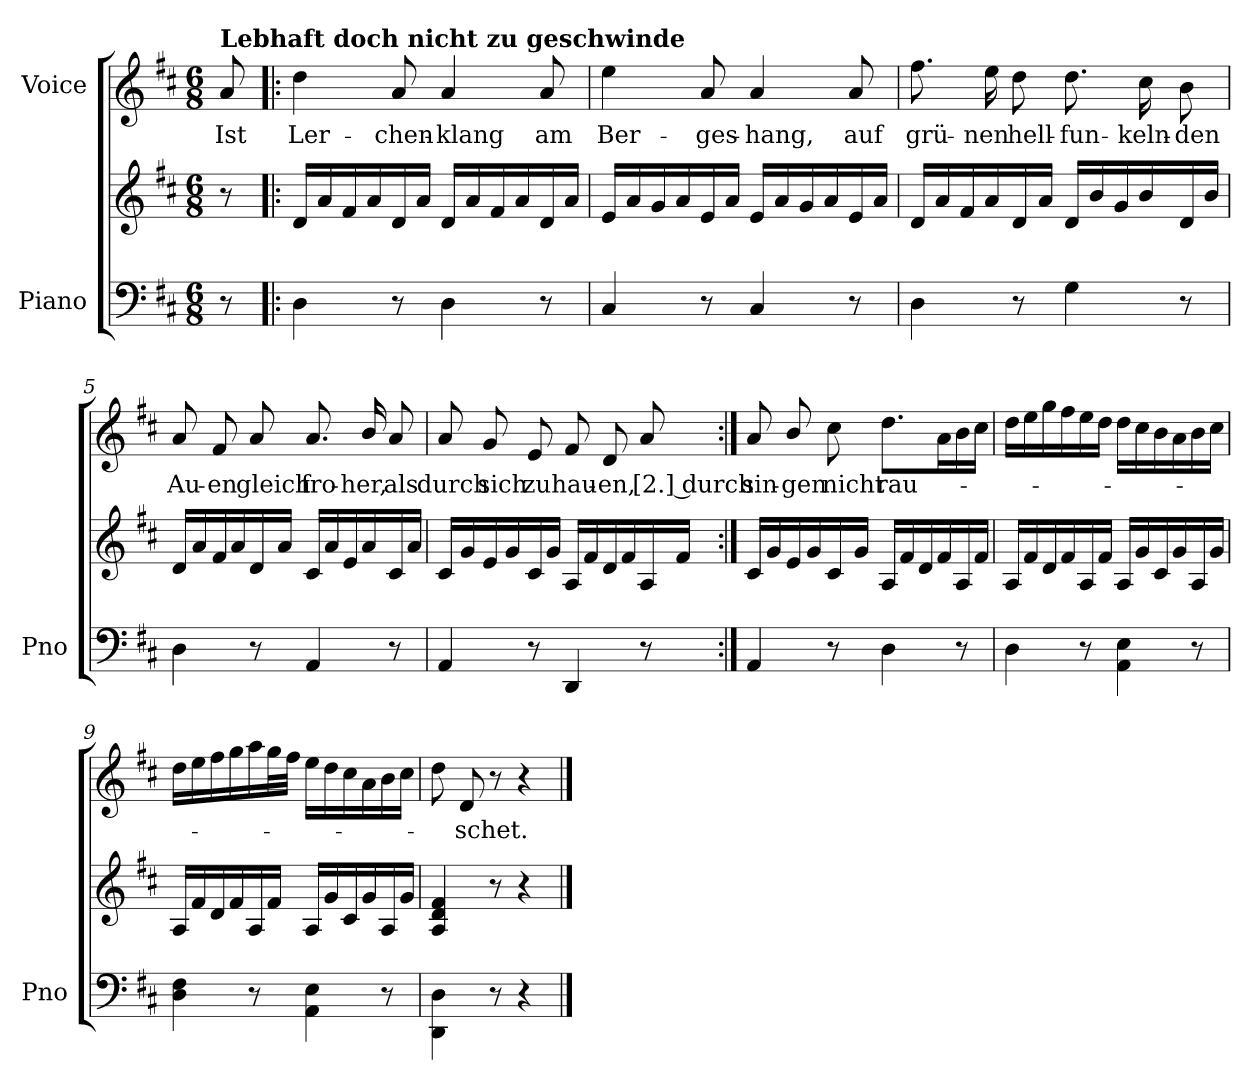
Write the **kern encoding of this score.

**kern	**kern	**kern	**text
*part2	*part2	*part1	*part1
*staff3	*staff2	*staff1	*staff1
*I"Piano	*	*I"Voice	*
*I'Pno	*	*	*
*clefF4	*clefG2	*clefG2	*
*k[f#c#]	*k[f#c#]	*k[f#c#]	*
*M6/8	*M6/8	*M6/8	*
=1	=1	=1	=1
!	!	!LO:TX:a:B:t=Lebhaft doch nicht zu geschwinde	!
!	!	!	!LO:LY:b
8r	8r	8a/	Ist
=2!|:	=2!|:	=2!|:	=2!|:
!	!	!	!LO:LY:b
4D\	16d/LL	4dd\	Ler-
.	16a/	.	.
.	16f#/	.	.
.	16a/	.	.
!	!	!	!LO:LY:b
8r	16d/	8a/	-chen-
.	16a/JJ	.	.
!	!	!	!LO:LY:b
4D\	16d/LL	4a/	-klang
.	16a/	.	.
.	16f#/	.	.
.	16a/	.	.
!	!	!	!LO:LY:b
8r	16d/	8a/	am
.	16a/JJ	.	.
=3	=3	=3	=3
!	!	!	!LO:LY:b
4C#/	16e/LL	4ee\	Ber-
.	16a/	.	.
.	16g/	.	.
.	16a/	.	.
!	!	!	!LO:LY:b
8r	16e/	8a/	-ges-
.	16a/JJ	.	.
!	!	!	!LO:LY:b
4C#/	16e/LL	4a/	-hang,
.	16a/	.	.
.	16g/	.	.
.	16a/	.	.
!	!	!	!LO:LY:b
8r	16e/	8a/	auf
.	16a/JJ	.	.
!!LO:LB:g=z
=4	=4	=4	=4
!	!	!	!LO:LY:b
4D\	16d/LL	8.ff#\	grü-
.	16a/	.	.
.	16f#/	.	.
!	!	!	!LO:LY:b
.	16a/	16ee\	-nen
!	!	!	!LO:LY:b
8r	16d/	8dd\	hell-
.	16a/JJ	.	.
!	!	!	!LO:LY:b
4G\	16d/LL	8.dd\	-fun-
.	16b/	.	.
.	16g/	.	.
!	!	!	!LO:LY:b
.	16b/	16cc#\	-keln-
!	!	!	!LO:LY:b
8r	16d/	8b\	-den
.	16b/JJ	.	.
!!LO:LB:g=z
=5	=5	=5	=5
!	!	!	!LO:LY:b
4D\	16d/LL	8a/	Au-
.	16a/	.	.
!	!	!	!LO:LY:b
.	16f#/	8f#/	-en
.	16a/	.	.
!	!	!	!LO:LY:b
8r	16d/	8a/	gleich
.	16a/JJ	.	.
!	!	!	!LO:LY:b
4AA/	16c#/LL	8.a/	fro-
.	16a/	.	.
.	16e/	.	.
!	!	!	!LO:LY:b
.	16a/	16b/	-her,
!	!	!	!LO:LY:b
8r	16c#/	8a/	als
.	16a/JJ	.	.
=6	=6	=6	=6
!	!	!	!LO:LY:b
4AA/	16c#/LL	8a/	durch
.	16g/	.	.
!	!	!	!LO:LY:b
.	16e/	8g/	sich
.	16g/	.	.
!	!	!	!LO:LY:b
8r	16c#/	8e/	zu
.	16g/JJ	.	.
!	!	!	!LO:LY:b
4DD/	16A/LL	8f#/	hau-
.	16f#/	.	.
!	!	!	!LO:LY:b
.	16d/	8d/	-en,
.	16f#/	.	.
!	!	!	!LO:LY:b
8r	16A/	8a/	[2.] durch
.	16f#/JJ	.	.
!!LO:PB:g=z
=7:|!	=7:|!	=7:|!	=7:|!
!	!	!	!LO:LY:b
4AA/	16c#/LL	8a/	-sin-
.	16g/	.	.
!	!	!	!LO:LY:b
.	16e/	8b/	-gen
.	16g/	.	.
!	!	!	!LO:LY:b
8r	16c#/	8cc#\	nicht
.	16g/JJ	.	.
!	!	!	!LO:LY:b
4D\	16A/LL	8.dd\L	rau-
.	16f#/	.	.
.	16d/	.	.
.	16f#/	16a\L	.
8r	16A/	16b\	.
.	16f#/JJ	16cc#\JJ	.
!!LO:LB:g=z
=8	=8	=8	=8
4D\	16A/LL	16dd\LL	.
.	16f#/	16ee\	.
.	16d/	16gg\	.
.	16f#/	16ff#\	.
8r	16A/	16ee\	.
.	16f#/JJ	16dd\JJ	.
4AA\ 4E\	16A/LL	16dd\LL	.
.	16g/	16cc#\	.
.	16c#/	16b\	.
.	16g/	16a\	.
8r	16A/	16b\	.
.	16g/JJ	16cc#\JJ	.
=9	=9	=9	=9
4D\ 4F#\	16A/LL	16dd\LL	.
.	16f#/	16ee\	.
.	16d/	16ff#\	.
.	16f#/	16gg\	.
8r	16A/	16aa\	.
.	16f#/JJ	32gg\L	.
.	.	32ff#\JJJ	.
4AA\ 4E\	16A/LL	16ee\LL	.
.	16g/	16dd\	.
.	16c#/	16cc#\	.
.	16g/	16a\	.
8r	16A/	16b\	.
.	16g/JJ	16cc#\JJ	.
=10	=10	=10	=10
4DD\ 4D\	4A/ 4d/ 4f#/	8dd\	.
!	!	!	!LO:LY:b
.	.	8d/	-schet.
8r	8r	8r	.
4r	4r	4r	.
==	==	==	==
*-	*-	*-	*-
